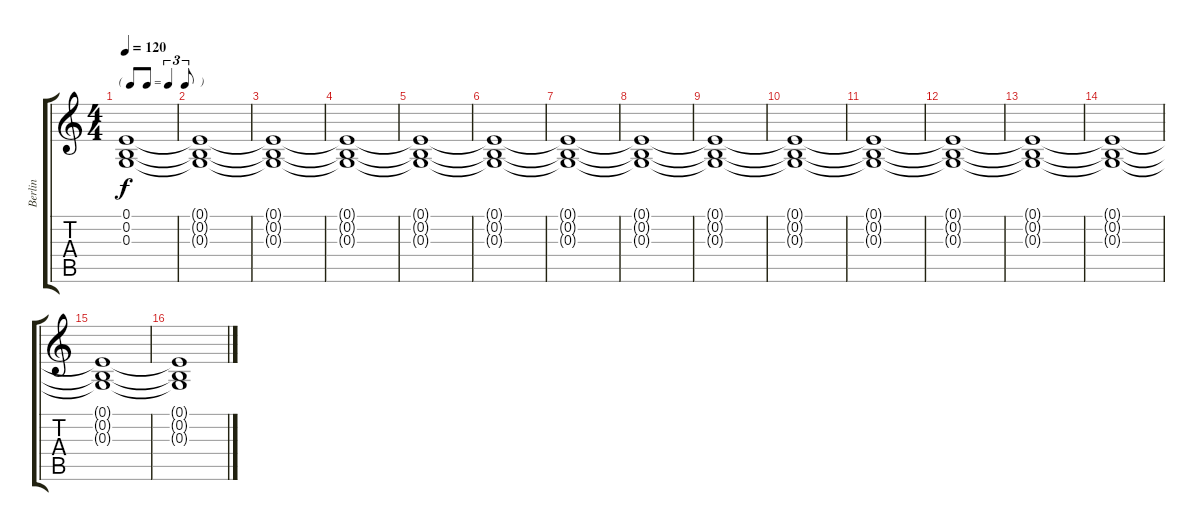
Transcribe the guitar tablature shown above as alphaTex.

\track ("Berlin" "Berlin") {instrument applause}
\staff {score tabs}
\tuning (E4 B3 G3 D3 A2 E2) {hide}
\ts (4 4)
\tf triplet8th
\tempo 120
\clef g2
\ks c
(0.1 0.2 0.3).1{dy f} |
(0.1{t} 0.2{t} 0.3{t}).1 |
(0.1{t} 0.2{t} 0.3{t}).1 |
(0.1{t} 0.2{t} 0.3{t}).1 |
(0.1{t} 0.2{t} 0.3{t}).1 |
(0.1{t} 0.2{t} 0.3{t}).1 |
(0.1{t} 0.2{t} 0.3{t}).1 |
(0.1{t} 0.2{t} 0.3{t}).1 |
(0.1{t} 0.2{t} 0.3{t}).1 |
(0.1{t} 0.2{t} 0.3{t}).1 |
(0.1{t} 0.2{t} 0.3{t}).1 |
(0.1{t} 0.2{t} 0.3{t}).1 |
(0.1{t} 0.2{t} 0.3{t}).1 |
(0.1{t} 0.2{t} 0.3{t}).1 |
(0.1{t} 0.2{t} 0.3{t}).1 |
(0.1{t} 0.2{t} 0.3{t}).1
